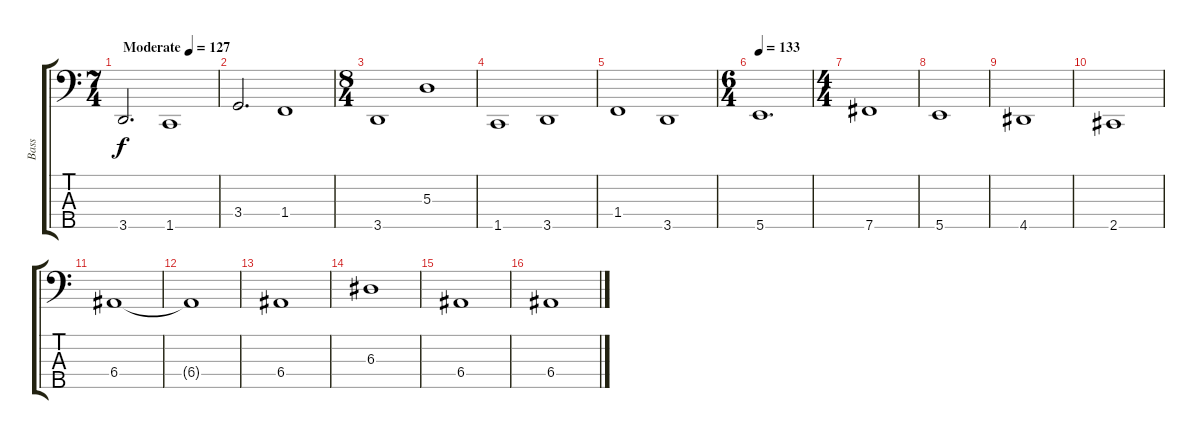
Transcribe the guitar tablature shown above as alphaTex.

\track ("Bass" "Bass") {instrument electricbassfinger}
\staff {score tabs}
\tuning (G2 D2 A1 E1 B0) {hide}
\ts (7 4)
\tempo (127 "Moderate")
\clef f4
\ks c
3.5.2{d dy f instrument electricbassfinger} 1.5.1 |
3.4.2{d} 1.4.1 |
\ts (8 4)
3.5.1 5.3.1 |
1.5.1 3.5.1 |
1.4.1 3.5.1 |
\ts (6 4)
\tempo 133
5.5.1{d} |
\ts (4 4)
7.5.1 |
5.5.1 |
4.5.1 |
2.5.1 |
6.4.1 |
6.4{t}.1 |
6.4.1 |
6.3.1 |
6.4.1 |
6.4.1
